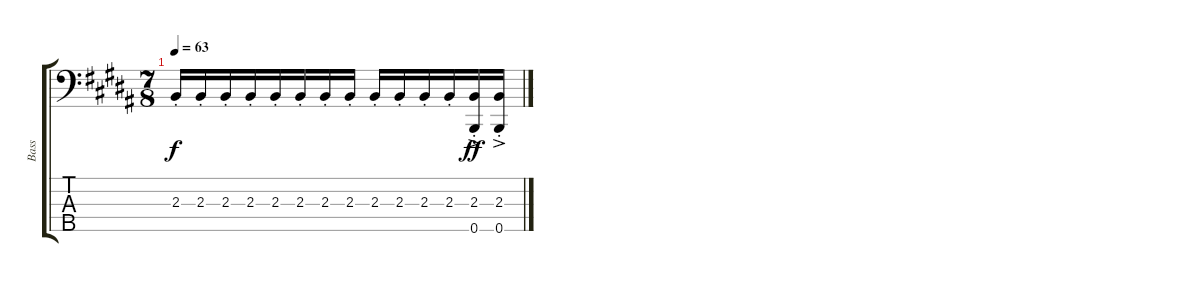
\track ("Bass" "Bass") {instrument synthbass1}
\staff {score tabs}
\tuning (G2 D2 A1 E1 B0) {hide}
\ts (7 8)
\tempo 63
\clef f4
\ks b
2.3{st}.16{dy f} 2.3{st}.16 2.3{st}.16 2.3{st}.16 2.3{st}.16 2.3{st}.16 2.3{st}.16 2.3{st}.16 2.3{st}.16 2.3{st}.16 2.3{st}.16 2.3{st}.16 (2.3{ac st} 0.5{ac st}).16{dy ff} (2.3{ac st} 0.5{ac st}).16
